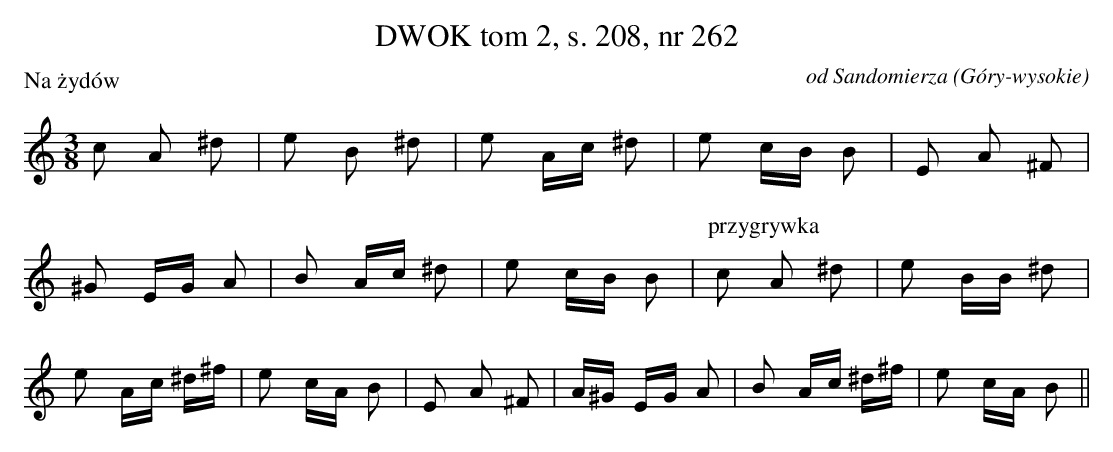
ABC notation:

X:1
T:DWOK tom 2, s. 208, nr 262
O:od Sandomierza (Góry-wysokie)
L:1/16
M:3/8
P:Na żydów
K:C
c2 A2 ^d2|e2 B2 ^d2|e2 Ac ^d2|e2 cB B2|E2 A2 ^F2|
^G2 EG A2|B2 Ac ^d2|e2 cB B2|[P:przygrywka]c2 A2 ^d2|e2 BB ^d2|
e2 Ac ^d^f|e2 cA B2|E2 A2 ^F2|A^G EG A2|B2 Ac ^d^f| e2 cA B2||
